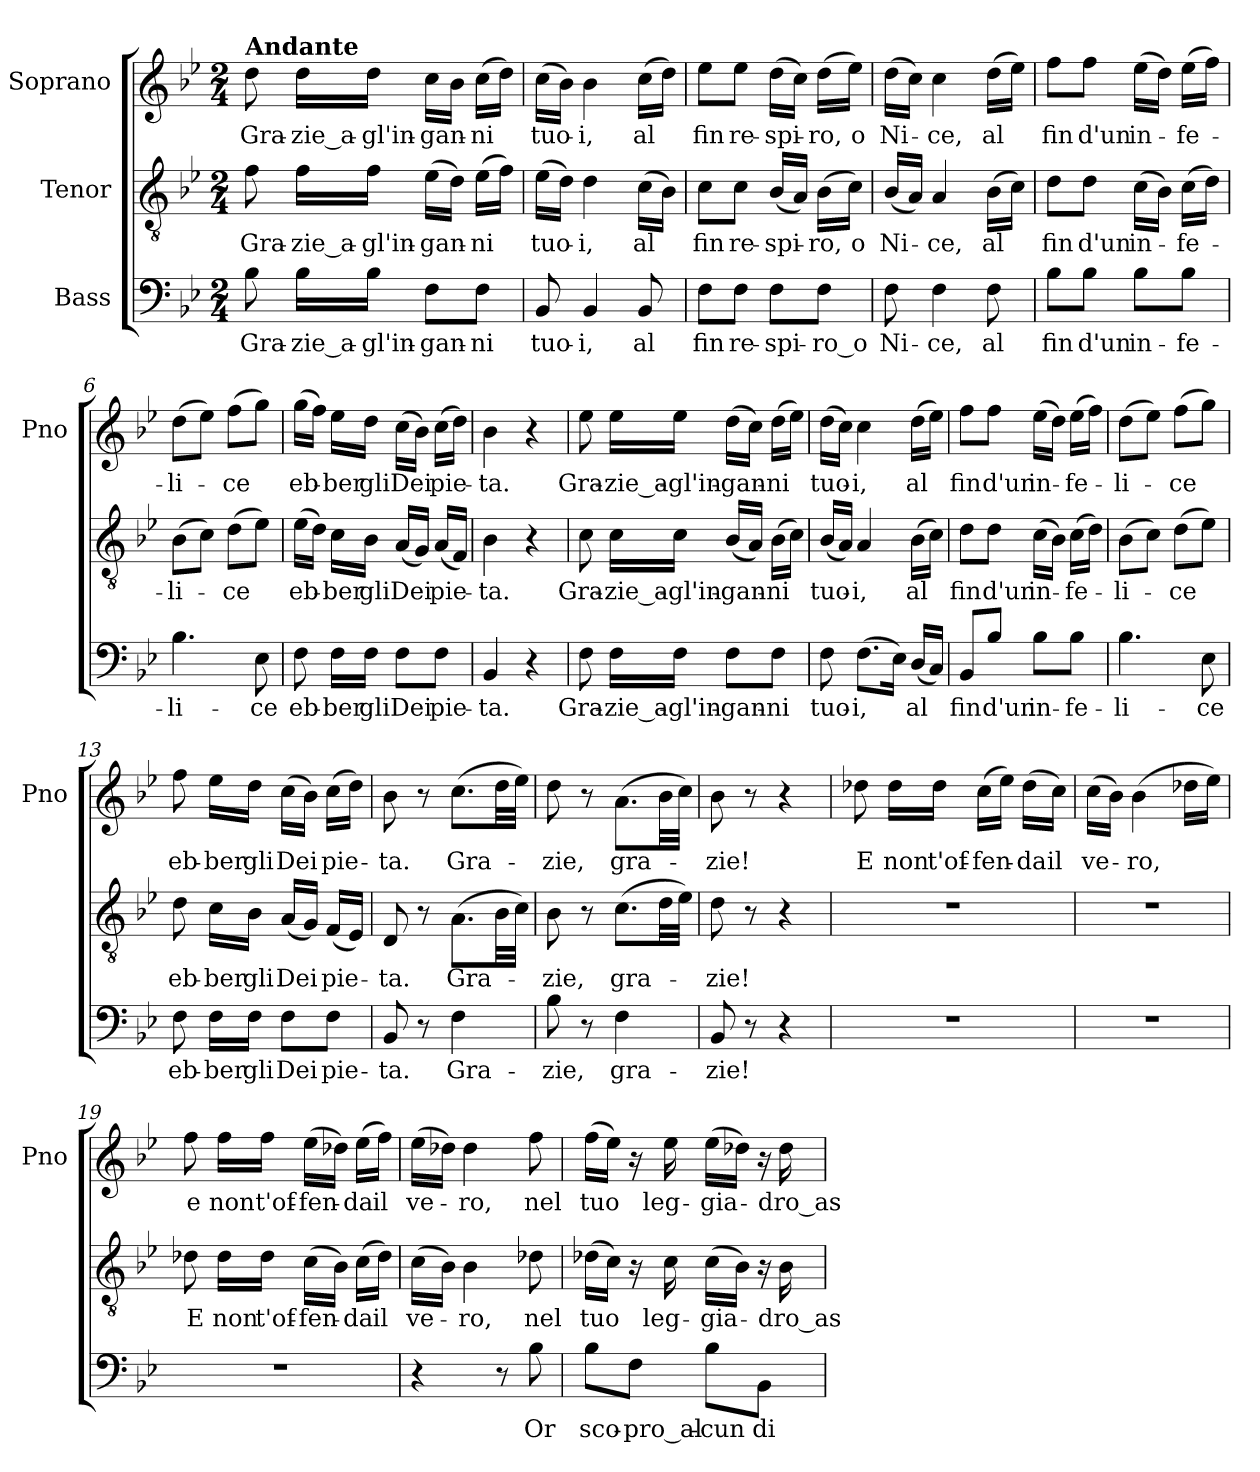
**kern	**text	**kern	**text	**kern	**text
*part3	*part3	*part2	*part2	*part1	*part1
*staff3	*staff3	*staff2	*staff2	*staff1	*staff1
*I"Bass	*	*I"Tenor	*	*I"Soprano	*
*	*	*	*	*I'Pno	*
*clefF4	*	*clefGv2	*	*clefG2	*
*k[b-e-]	*	*k[b-e-]	*	*k[b-e-]	*
*B-:	*	*B-:	*	*B-:	*
*M2/4	*	*M2/4	*	*M2/4	*
*MM64	*	*MM64	*	*MM64	*
=1	=1	=1	=1	=1	=1
!	!	!	!	!LO:TX:a:B:t=Andante	!
!	!LO:LY:b	!	!LO:LY:b	!	!LO:LY:b
8B-\	Gra-	8f\	Gra-	8dd\	Gra-
!	!LO:LY:b	!	!LO:LY:b	!	!LO:LY:b
16B-\LL	-zie_a-	16f\LL	-zie_a-	16dd\LL	-zie_a-
!	!LO:LY:b	!	!LO:LY:b	!	!LO:LY:b
16B-\JJ	-gl'in-	16f\JJ	-gl'in-	16dd\JJ	-gl'in-
!	!LO:LY:b	!	!LO:LY:b	!	!LO:LY:b
8F\L	-gan-	(>16e-\LL	-gan-	16cc\LL	-gan-
.	.	16d\JJ)	.	16b-\JJ	.
!	!LO:LY:b	!	!LO:LY:b	!	!LO:LY:b
8F\J	-ni	(>16e-\LL	-ni	(>16cc\LL	-ni
.	.	16f\JJ)	.	16dd\JJ)	.
=2	=2	=2	=2	=2	=2
!	!LO:LY:b	!	!LO:LY:b	!	!LO:LY:b
8BB-/	tuo-	(>16e-\LL	tuo-	(>16cc\LL	tuo-
.	.	16d\JJ)	.	16b-\JJ)	.
!	!LO:LY:b	!	!LO:LY:b	!	!LO:LY:b
4BB-/	-i,	4d\	-i,	4b-\	-i,
!	!LO:LY:b	!	!LO:LY:b	!	!LO:LY:b
8BB-/	al	(>16c\LL	al	(>16cc\LL	al
.	.	16B-\JJ)	.	16dd\JJ)	.
=3	=3	=3	=3	=3	=3
!	!LO:LY:b	!	!LO:LY:b	!	!LO:LY:b
8F\L	fin	8c\L	fin	8ee-\L	fin
!	!LO:LY:b	!	!LO:LY:b	!	!LO:LY:b
8F\J	re-	8c\J	re-	8ee-\J	re-
!	!LO:LY:b	!	!LO:LY:b	!	!LO:LY:b
8F\L	-spi-	(<16B-/LL	-spi-	(>16dd\LL	-spi-
.	.	16A/JJ)	.	16cc\JJ)	.
!	!LO:LY:b	!	!LO:LY:b	!	!LO:LY:b
8F\J	-ro_o	(>16B-\LL	-ro,	(>16dd\LL	-ro,
!	!	!	!LO:LY:b	!	!LO:LY:b
.	.	16c\JJ)	o	16ee-\JJ)	o
=4	=4	=4	=4	=4	=4
!	!LO:LY:b	!	!LO:LY:b	!	!LO:LY:b
8F\	Ni-	(<16B-/LL	Ni-	(>16dd\LL	Ni-
.	.	16A/JJ)	.	16cc\JJ)	.
!	!LO:LY:b	!	!LO:LY:b	!	!LO:LY:b
4F\	-ce,	4A/	-ce,	4cc\	-ce,
!	!LO:LY:b	!	!LO:LY:b	!	!LO:LY:b
8F\	al	(>16B-\LL	al	(>16dd\LL	al
.	.	16c\JJ)	.	16ee-\JJ)	.
=5	=5	=5	=5	=5	=5
!	!LO:LY:b	!	!LO:LY:b	!	!LO:LY:b
8B-\L	fin	8d\L	fin	8ff\L	fin
!	!LO:LY:b	!	!LO:LY:b	!	!LO:LY:b
8B-\J	d'un	8d\J	d'un	8ff\J	d'un
!	!LO:LY:b	!	!LO:LY:b	!	!LO:LY:b
8B-\L	in-	(>16c\LL	in-	(>16ee-\LL	in-
.	.	16B-\JJ)	.	16dd\JJ)	.
!	!LO:LY:b	!	!LO:LY:b	!	!LO:LY:b
8B-\J	-fe-	(>16c\LL	-fe-	(>16ee-\LL	-fe-
.	.	16d\JJ)	.	16ff\JJ)	.
!!LO:LB:g=z
=6	=6	=6	=6	=6	=6
!	!LO:LY:b	!	!LO:LY:b	!	!LO:LY:b
4.B-\	-li-	(>8B-\L	-li-	(>8dd\L	-li-
.	.	8c\J)	.	8ee-\J)	.
!	!	!	!LO:LY:b	!	!LO:LY:b
.	.	(>8d\L	-ce	(>8ff\L	-ce
!	!LO:LY:b	!	!	!	!
8E-\	-ce	8e-\J)	.	8gg\J)	.
!!LO:LB:g=z
=7	=7	=7	=7	=7	=7
!	!LO:LY:b	!	!LO:LY:b	!	!LO:LY:b
8F\	eb-	(>16e-\LL	eb-	(>16gg\LL	eb-
.	.	16d\JJ)	.	16ff\JJ)	.
!	!LO:LY:b	!	!LO:LY:b	!	!LO:LY:b
16F\LL	-ber	16c\LL	-ber	16ee-\LL	-ber
!	!LO:LY:b	!	!LO:LY:b	!	!LO:LY:b
16F\JJ	gli	16B-\JJ	gli	16dd\JJ	gli
!	!LO:LY:b	!	!LO:LY:b	!	!LO:LY:b
8F\L	Dei	(<16A/LL	Dei	(>16cc\LL	Dei
.	.	16G/JJ)	.	16b-\JJ)	.
!	!LO:LY:b	!	!LO:LY:b	!	!LO:LY:b
8F\J	pie-	(<16A/LL	pie-	(>16cc\LL	pie-
.	.	16F/JJ)	.	16dd\JJ)	.
=8	=8	=8	=8	=8	=8
!	!LO:LY:b	!	!LO:LY:b	!	!LO:LY:b
4BB-/	-ta.	4B-\	-ta.	4b-\	-ta.
4r	.	4r	.	4r	.
=9	=9	=9	=9	=9	=9
!	!LO:LY:b	!	!LO:LY:b	!	!LO:LY:b
8F\	Gra-	8c\	Gra-	8ee-\	Gra-
!	!LO:LY:b	!	!LO:LY:b	!	!LO:LY:b
16F\LL	-zie_a-	16c\LL	-zie_a-	16ee-\LL	-zie_a-
!	!LO:LY:b	!	!LO:LY:b	!	!LO:LY:b
16F\JJ	-gl'in-	16c\JJ	-gl'in-	16ee-\JJ	-gl'in-
!	!LO:LY:b	!	!LO:LY:b	!	!LO:LY:b
8F\L	-gan-	(<16B-/LL	-gan-	(>16dd\LL	-gan-
.	.	16A/JJ)	.	16cc\JJ)	.
!	!LO:LY:b	!	!LO:LY:b	!	!LO:LY:b
8F\J	-ni	(>16B-\LL	-ni	(>16dd\LL	-ni
.	.	16c\JJ)	.	16ee-\JJ)	.
=10	=10	=10	=10	=10	=10
!	!LO:LY:b	!	!LO:LY:b	!	!LO:LY:b
8F\	tuo-	(<16B-/LL	tuo-	(>16dd\LL	tuo-
.	.	16A/JJ)	.	16cc\JJ)	.
!	!LO:LY:b	!	!LO:LY:b	!	!LO:LY:b
(>8.F\L	-i,	4A/	-i,	4cc\	-i,
16E-\Jk)	.	.	.	.	.
!	!LO:LY:b	!	!LO:LY:b	!	!LO:LY:b
(<16D/LL	al	(>16B-\LL	al	(>16dd\LL	al
16C/JJ)	.	16c\JJ)	.	16ee-\JJ)	.
=11	=11	=11	=11	=11	=11
!	!LO:LY:b	!	!LO:LY:b	!	!LO:LY:b
8BB-/L	fin	8d\L	fin	8ff\L	fin
!	!LO:LY:b	!	!LO:LY:b	!	!LO:LY:b
8B-/J	d'un	8d\J	d'un	8ff\J	d'un
!	!LO:LY:b	!	!LO:LY:b	!	!LO:LY:b
8B-\L	in-	(>16c\LL	in-	(>16ee-\LL	in-
.	.	16B-\JJ)	.	16dd\JJ)	.
!	!LO:LY:b	!	!LO:LY:b	!	!LO:LY:b
8B-\J	-fe-	(>16c\LL	-fe-	(>16ee-\LL	-fe-
.	.	16d\JJ)	.	16ff\JJ)	.
=12	=12	=12	=12	=12	=12
!	!LO:LY:b	!	!LO:LY:b	!	!LO:LY:b
4.B-\	-li-	(>8B-\L	-li-	(>8dd\L	-li-
.	.	8c\J)	.	8ee-\J)	.
!	!	!	!LO:LY:b	!	!LO:LY:b
.	.	(>8d\L	-ce	(>8ff\L	-ce
!	!LO:LY:b	!	!	!	!
8E-\	-ce	8e-\J)	.	8gg\J)	.
!!LO:PB:g=z
=13	=13	=13	=13	=13	=13
!	!LO:LY:b	!	!LO:LY:b	!	!LO:LY:b
8F\	eb-	8d\	eb-	8ff\	eb-
!	!LO:LY:b	!	!LO:LY:b	!	!LO:LY:b
16F\LL	-ber	16c\LL	-ber	16ee-\LL	-ber
!	!LO:LY:b	!	!LO:LY:b	!	!LO:LY:b
16F\JJ	gli	16B-\JJ	gli	16dd\JJ	gli
!	!LO:LY:b	!	!LO:LY:b	!	!LO:LY:b
8F\L	Dei	(<16A/LL	Dei	(>16cc\LL	Dei
.	.	16G/JJ)	.	16b-\JJ)	.
!	!LO:LY:b	!	!LO:LY:b	!	!LO:LY:b
8F\J	pie-	(<16F/LL	pie-	(>16cc\LL	pie-
.	.	16E-/JJ)	.	16dd\JJ)	.
=14	=14	=14	=14	=14	=14
!	!LO:LY:b	!	!LO:LY:b	!	!LO:LY:b
8BB-/	-ta.	8D/	-ta.	8b-\	-ta.
8r	.	8r	.	8r	.
!	!LO:LY:b	!	!LO:LY:b	!	!LO:LY:b
4F\	Gra-	(>8.A\L	Gra-	(>8.cc\L	Gra-
.	.	32B-\LL	.	32dd\LL	.
.	.	32c\JJJ)	.	32ee-\JJJ)	.
=15	=15	=15	=15	=15	=15
!	!LO:LY:b	!	!LO:LY:b	!	!LO:LY:b
8B-\	-zie,	8B-\	-zie,	8dd\	-zie,
8r	.	8r	.	8r	.
!	!LO:LY:b	!	!LO:LY:b	!	!LO:LY:b
4F\	gra-	(>8.c\L	gra-	(>8.a\L	gra-
.	.	32d\LL	.	32b-\LL	.
.	.	32e-\JJJ)	.	32cc\JJJ)	.
=16	=16	=16	=16	=16	=16
!	!LO:LY:b	!	!LO:LY:b	!	!LO:LY:b
8BB-/	-zie!	8d\	-zie!	8b-\	-zie!
8r	.	8r	.	8r	.
4r	.	4r	.	4r	.
=17	=17	=17	=17	=17	=17
!	!	!	!	!	!LO:LY:b
2r	.	2r	.	8dd-X\	E
!	!	!	!	!	!LO:LY:b
.	.	.	.	16dd-\LL	non
!	!	!	!	!	!LO:LY:b
.	.	.	.	16dd-\JJ	t'of-
!	!	!	!	!	!LO:LY:b
.	.	.	.	(>16cc\LL	-fen-
.	.	.	.	16ee-\JJ)	.
!	!	!	!	!	!LO:LY:b
.	.	.	.	(>16dd-\LL	-da
!	!	!	!	!	!LO:LY:b
.	.	.	.	16cc\JJ)	il
=18	=18	=18	=18	=18	=18
!	!	!	!	!	!LO:LY:b
2r	.	2r	.	(>16cc\LL	ve-
.	.	.	.	16b-\JJ)	.
!	!	!	!	!	!LO:LY:b
.	.	.	.	(>4b-\	-ro,
.	.	.	.	16dd-X\LL	.
.	.	.	.	16ee-\JJ)	.
!!LO:PB:g=z
=19	=19	=19	=19	=19	=19
!	!	!	!LO:LY:b	!	!LO:LY:b
2r	.	8d-X\	E	8ff\	e
!	!	!	!LO:LY:b	!	!LO:LY:b
.	.	16d-\LL	non	16ff\LL	non
!	!	!	!LO:LY:b	!	!LO:LY:b
.	.	16d-\JJ	t'of-	16ff\JJ	t'of-
!	!	!	!LO:LY:b	!	!LO:LY:b
.	.	(>16c\LL	-fen-	(>16ee-\LL	-fen-
.	.	16B-\JJ)	.	16dd-X\JJ)	.
!	!	!	!LO:LY:b	!	!LO:LY:b
.	.	(>16c\LL	-da	(>16ee-\LL	-da
!	!	!	!LO:LY:b	!	!LO:LY:b
.	.	16d-\JJ)	il	16ff\JJ)	il
=20	=20	=20	=20	=20	=20
!	!	!	!LO:LY:b	!	!LO:LY:b
4r	.	(>16c\LL	ve-	(>16ee-\LL	ve-
.	.	16B-\JJ)	.	16dd-X\JJ)	.
!	!	!	!LO:LY:b	!	!LO:LY:b
.	.	4B-\	-ro,	4dd-\	-ro,
8r	.	.	.	.	.
!	!LO:LY:b	!	!LO:LY:b	!	!LO:LY:b
8B-\	Or	8d-X\	nel	8ff\	nel
=21	=21	=21	=21	=21	=21
!	!LO:LY:b	!	!LO:LY:b	!	!LO:LY:b
8B-\L	sco-	(>16d-X\LL	tuo	(>16ff\LL	tuo
.	.	16c\JJ)	.	16ee-\JJ)	.
!	!LO:LY:b	!	!	!	!
8F\J	-pro_al-	16r	.	16r	.
!	!	!	!LO:LY:b	!	!LO:LY:b
.	.	16c\	leg-	16ee-\	leg-
!	!LO:LY:b	!	!LO:LY:b	!	!LO:LY:b
8B-\L	-cun	(>16c\LL	-gia-	(>16ee-\LL	-gia-
.	.	16B-\JJ)	.	16dd-X\JJ)	.
!	!LO:LY:b	!	!	!	!
8BB-\J	di-	16r	.	16r	.
!	!	!	!LO:LY:b	!	!LO:LY:b
.	.	16B-\	-dro_as-	16dd-\	-dro_as-
=	=	=	=	=	=
*-	*-	*-	*-	*-	*-
